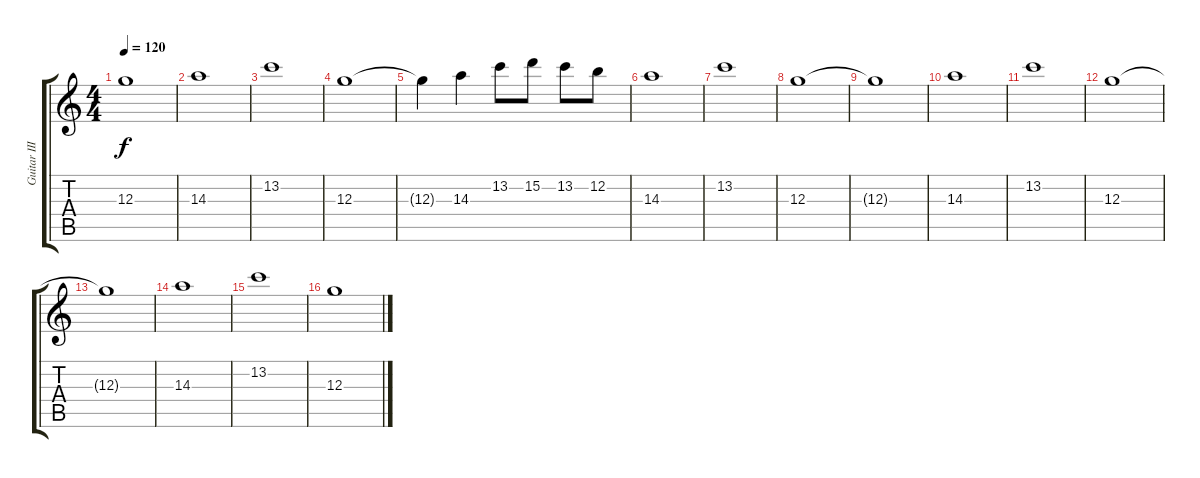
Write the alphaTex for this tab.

\track ("Guitar III" "Guitar III") {instrument overdrivenguitar}
\staff {score tabs}
\tuning (E4 B3 G3 D3 A2 E2) {hide}
\ts (4 4)
\tempo 120
\clef g2
\ks c
12.3{t}.1{dy f} |
14.3.1 |
13.2.1 |
12.3.1 |
12.3{t}.4 14.3.4 13.2.8 15.2.8 13.2.8 12.2.8 |
14.3.1 |
13.2.1 |
12.3.1 |
12.3{t}.1 |
14.3.1 |
13.2.1 |
12.3.1 |
12.3{t}.1 |
14.3.1 |
13.2.1 |
12.3.1
